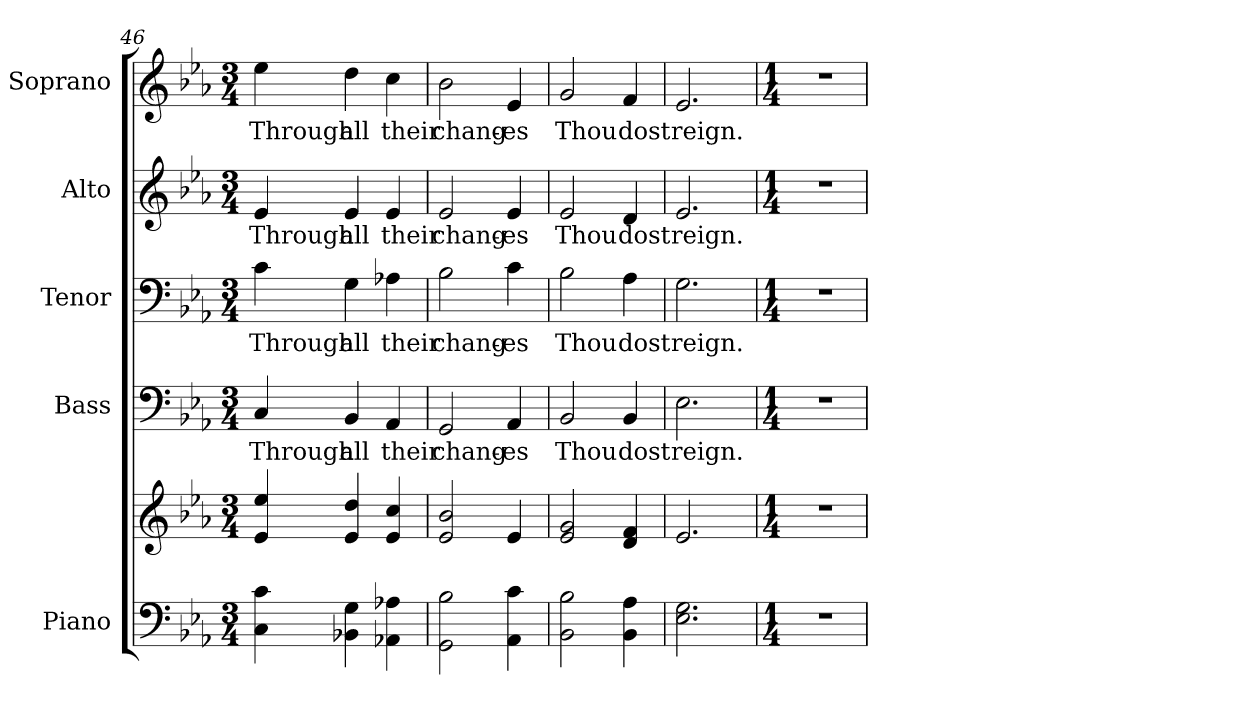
**kern	**kern	**kern	**text	**kern	**text	**kern	**text	**kern	**text
*part5	*part5	*part4	*part4	*part3	*part3	*part2	*part2	*part1	*part1
*staff6	*staff5	*staff4	*staff4	*staff3	*staff3	*staff2	*staff2	*staff1	*staff1
*I"Piano	*	*I"Bass	*	*I"Tenor	*	*I"Alto	*	*I"Soprano	*
*I'Pno.	*	*I'B.	*	*I'T.	*	*I'A.	*	*I'S.	*
!!LO:PB:g=z
*clefF4	*clefG2	*clefF4	*	*clefF4	*	*clefG2	*	*clefG2	*
*k[b-e-a-]	*k[b-e-a-]	*k[b-e-a-]	*	*k[b-e-a-]	*	*k[b-e-a-]	*	*k[b-e-a-]	*
*E-:	*E-:	*E-:	*	*E-:	*	*E-:	*	*E-:	*
*M3/4	*M3/4	*M3/4	*	*M3/4	*	*M3/4	*	*M3/4	*
=46	=46	=46	=46	=46	=46	=46	=46	=46	=46
!	!	!	!LO:LY:b:color=#000000	!	!	!	!	!	!
!	!	!	!	!	!LO:LY:b:color=#000000	!	!	!	!
!	!	!	!	!	!	!	!LO:LY:b:color=#000000	!	!
!	!	!	!	!	!	!	!	!	!LO:LY:b:color=#000000
4Ci\ 4ci	4e-i/ 4ee-i	4Ci/	Through	4ci\	Through	4e-i/	Through	4ee-i\	Through
!	!	!	!LO:LY:b:color=#000000	!	!	!	!	!	!
!	!	!	!	!	!LO:LY:b:color=#000000	!	!	!	!
!	!	!	!	!	!	!	!LO:LY:b:color=#000000	!	!
!	!	!	!	!	!	!	!	!	!LO:LY:b:color=#000000
4BB-Xi\ 4Gi	4e-i/ 4ddi	4BB-i/	all	4Gi\	all	4e-i/	all	4ddi\	all
!	!	!	!LO:LY:b:color=#000000	!	!	!	!	!	!
!	!	!	!	!	!LO:LY:b:color=#000000	!	!	!	!
!	!	!	!	!	!	!	!LO:LY:b:color=#000000	!	!
!	!	!	!	!	!	!	!	!	!LO:LY:b:color=#000000
4AA-Xi\ 4A-Xi	4e-i/ 4cci	4AA-i/	their	4A-Xi\	their	4e-i/	their	4cci\	their
=47	=47	=47	=47	=47	=47	=47	=47	=47	=47
!	!	!	!LO:LY:b:color=#000000	!	!	!	!	!	!
!	!	!	!	!	!LO:LY:b:color=#000000	!	!	!	!
!	!	!	!	!	!	!	!LO:LY:b:color=#000000	!	!
!	!	!	!	!	!	!	!	!	!LO:LY:b:color=#000000
2GGi\ 2B-i	2e-i/ 2b-i	2GGi/	chang-	2B-i\	chang-	2e-i/	chang-	2b-i\	chang-
!	!	!	!LO:LY:b:color=#000000	!	!	!	!	!	!
!	!	!	!	!	!LO:LY:b:color=#000000	!	!	!	!
!	!	!	!	!	!	!	!LO:LY:b:color=#000000	!	!
!	!	!	!	!	!	!	!	!	!LO:LY:b:color=#000000
4AA-i\ 4ci	4e-i/	4AA-i/	-es	4ci\	-es	4e-i/	-es	4e-i/	-es
=48	=48	=48	=48	=48	=48	=48	=48	=48	=48
!	!	!	!LO:LY:b:color=#000000	!	!	!	!	!	!
!	!	!	!	!	!LO:LY:b:color=#000000	!	!	!	!
!	!	!	!	!	!	!	!LO:LY:b:color=#000000	!	!
!	!	!	!	!	!	!	!	!	!LO:LY:b:color=#000000
2BB-i\ 2B-i	2e-i/ 2gi	2BB-i/	Thou	2B-i\	Thou	2e-i/	Thou	2gi/	Thou
!	!	!	!LO:LY:b:color=#000000	!	!	!	!	!	!
!	!	!	!	!	!LO:LY:b:color=#000000	!	!	!	!
!	!	!	!	!	!	!	!LO:LY:b:color=#000000	!	!
!	!	!	!	!	!	!	!	!	!LO:LY:b:color=#000000
4BB-i\ 4A-i	4di/ 4fi	4BB-i/	dost	4A-i\	dost	4di/	dost	4fi/	dost
!!LO:PB:g=z
=49	=49	=49	=49	=49	=49	=49	=49	=49	=49
!	!	!	!LO:LY:b:color=#000000	!	!	!	!	!	!
!	!	!	!	!	!LO:LY:b:color=#000000	!	!	!	!
!	!	!	!	!	!	!	!LO:LY:b:color=#000000	!	!
!	!	!	!	!	!	!	!	!	!LO:LY:b:color=#000000
2.E-i\ 2.Gi	2.e-i/	2.E-i\	reign.	2.Gi\	reign.	2.e-i/	reign.	2.e-i/	reign.
=50	=50	=50	=50	=50	=50	=50	=50	=50	=50
*M1/4	*M1/4	*M1/4	*	*M1/4	*	*M1/4	*	*M1/4	*
!LO:N:vis=1	!LO:N:vis=1	!LO:N:vis=1	!	!LO:N:vis=1	!	!LO:N:vis=1	!	!LO:N:vis=1	!
4r	4r	4r	.	4r	.	4r	.	4r	.
=	=	=	=	=	=	=	=	=	=
*-	*-	*-	*-	*-	*-	*-	*-	*-	*-
